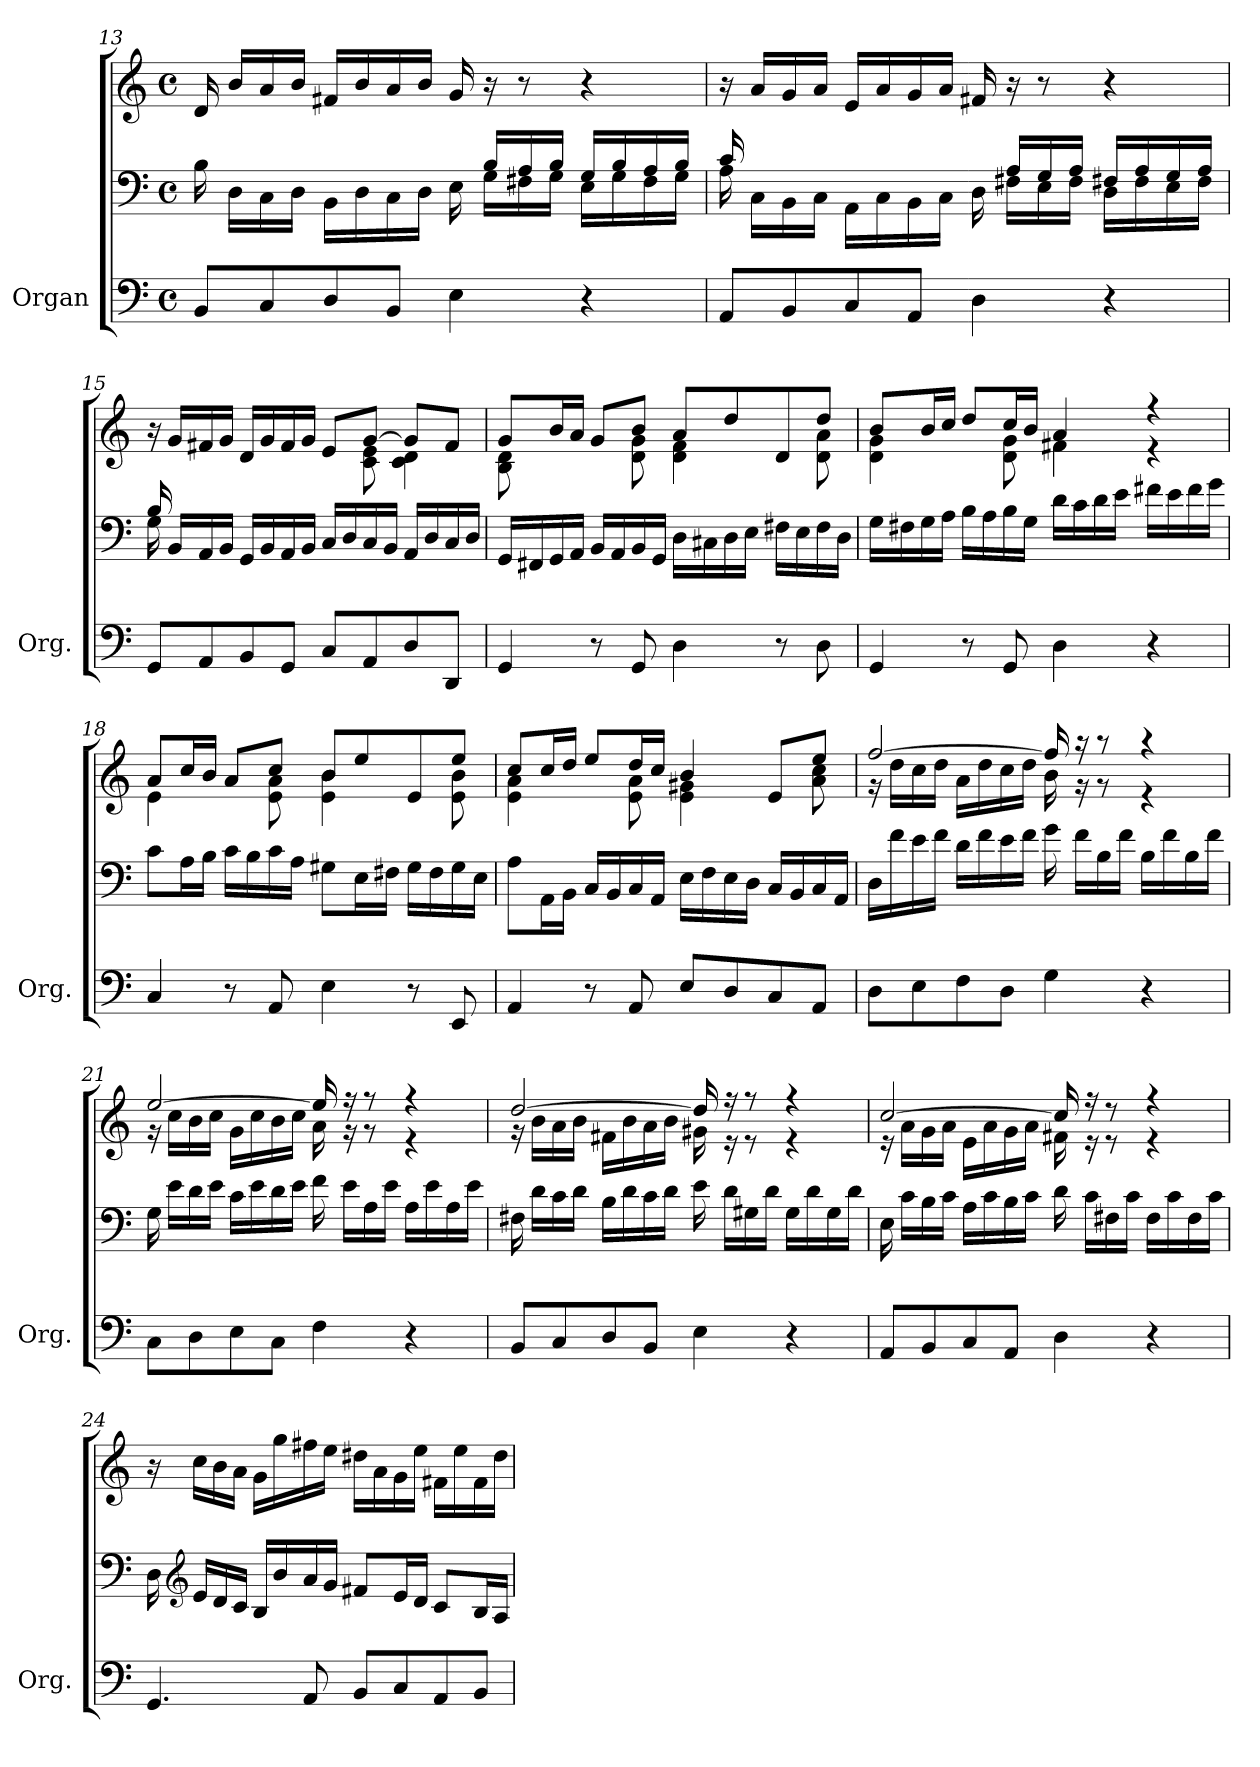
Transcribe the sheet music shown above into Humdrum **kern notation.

**kern	**kern	**kern
*part1	*part1	*part1
*staff3	*staff2	*staff1
*I"Organ	*	*
*I'Org.	*	*
!!LO:LB:g=z
*clefF4	*clefF4	*clefG2
*k[]	*k[]	*k[]
*M4/4	*M4/4	*M4/4
*met(c)	*met(c)	*met(c)
=13	=13	=13
*	*^	*
8BB/L	16B\	2ryy	16d/
.	16D\LL	.	16b/LL
8C/	16C\	.	16a/
.	16D\JJ	.	16b/JJ
8D/	16BB\LL	.	16f#X/LL
.	16D\	.	16b/
8BB/J	16C\	.	16a/
.	16D\JJ	.	16b/JJ
4E\	16E\	16ryy	16g/
.	16G\LL	16B/LL	16r
.	16F#X\	16A/	8r
.	16G\JJ	16B/JJ	.
4r	16E\LL	16G/LL	4r
.	16G\	16B/	.
.	16F#\	16A/	.
.	16G\JJ	16B/JJ	.
=14	=14	=14	=14
8AA/L	16A\	16c/	16r
.	16C\LL	16ryy	16a/LL
8BB/	16BB\	8ryy	16g/
.	16C\JJ	.	16a/JJ
8C/	16AA\LL	4ryy	16e/LL
.	16C\	.	16a/
8AA/J	16BB\	.	16g/
.	16C\JJ	.	16a/JJ
4D\	16D\	16ryy	16f#X/
.	16F#X\LL	16A/LL	16r
.	16E\	16G/	8r
.	16F#\JJ	16A/JJ	.
4r	16D\LL	16F#X/LL	4r
.	16F#\	16A/	.
.	16E\	16G/	.
.	16F#\JJ	16A/JJ	.
!!LO:LB:g=z
=15	=15	=15	=15
*	*	*	*^
8GG/L	16G\	16B/	16r	2ryy
.	16BB/LL	16ryy	16g/LL	.
8AA/	16AA/	8ryy	16f#X/	.
.	16BB/JJ	.	16g/JJ	.
8BB/	16GG/LL	4ryy	16d/LL	.
.	16BB/	.	16g/	.
8GG/J	16AA/	.	16f#/	.
.	16BB/JJ	.	16g/JJ	.
8C/L	16C/LL	2ryy	8e/L	8ryy
.	16D/	.	.	.
8AA/	16C/	.	[8g/J	8c\ 8e\
.	16BB/JJ	.	.	.
8D/	16AA/LL	.	8g/L]	4c\ 4d\
.	16D/	.	.	.
8DD/J	16C/	.	8f#/J	.
.	16D/JJ	.	.	.
*	*v	*v	*	*
=16	=16	=16	=16
4GG/	16GG/LL	8g/L	8B\ 8d\
.	16FF#X/	.	.
.	16GG/	16b/L	8ryy
.	16AA/JJ	16a/JJ	.
8r	16BB/LL	8g/L	8ryy
.	16AA/	.	.
8GG/	16BB/	8b/J	8d\ 8g\
.	16GG/JJ	.	.
4D\	16D\LL	8a/L	4d\ 4f\
.	16C#X\	.	.
.	16D\	8dd/	.
.	16E\JJ	.	.
8r	16F#X\LL	8d/	8ryy
.	16E\	.	.
8D\	16F#\	8dd/J	8d\ 8a\
.	16D\JJ	.	.
!!LO:PB:g=z	!!
=17	=17	=17	=17
4GG/	16G\LL	8b/L	4d\ 4g\
.	16F#X\	.	.
.	16G\	16b/L	.
.	16A\JJ	16cc/JJ	.
8r	16B\LL	8dd/L	8ryy
.	16A\	.	.
8GG/	16B\	16cc/L	8d\ 8g\
.	16G\JJ	16b/JJ	.
4D\	16d\LL	4a/	4f#X\
.	16c\	.	.
.	16d\	.	.
.	16e\JJ	.	.
4r	16f#X\LL	4r	4r
.	16e\	.	.
.	16f#\	.	.
.	16g\JJ	.	.
=18	=18	=18	=18
4C/	8c\L	8a/L	4e\
.	16A\L	16cc/L	.
.	16B\JJ	16b/JJ	.
8r	16c\LL	8a/L	8ryy
.	16B\	.	.
8AA/	16c\	8cc/J	8e\ 8a\
.	16A\JJ	.	.
4E\	8G#X\L	8b/L	4e\ 4b\
.	16E\L	8ee/	.
.	16F#X\JJ	.	.
8r	16G#\LL	8e/	8ryy
.	16F#\	.	.
8EE/	16G#\	8ee/J	8e\ 8b\
.	16E\JJ	.	.
!!LO:LB:g=z	!!
=19	=19	=19	=19
4AA/	8A\L	8cc/L	4e\ 4a\
.	16AA\L	16cc/L	.
.	16BB\JJ	16dd/JJ	.
8r	16C/LL	8ee/L	8ryy
.	16BB/	.	.
8AA/	16C/	16dd/L	8e\ 8a\
.	16AA/JJ	16cc/JJ	.
8E/L	16E\LL	4b/	4e\ 4g#X\
.	16F\	.	.
8D/	16E\	.	.
.	16D\JJ	.	.
8C/	16C/LL	8e/L	8ryy
.	16BB/	.	.
8AA/J	16C/	8ee/J	8a\ 8cc\
.	16AA/JJ	.	.
=20	=20	=20	=20
8D\L	16D\LL	[2ff/	16r
.	16f\	.	16dd\LL
8E\	16e\	.	16cc\
.	16f\JJ	.	16dd\JJ
8F\	16d\LL	.	16a\LL
.	16f\	.	16dd\
8D\J	16e\	.	16cc\
.	16f\JJ	.	16dd\JJ
4G\	16g\	16ff/]	16b\
.	16f\LL	16r	16r
.	16B\	8r	8r
.	16f\JJ	.	.
4r	16B\LL	4r	4r
.	16f\	.	.
.	16B\	.	.
.	16f\JJ	.	.
!!LO:LB:g=z	!!
=21	=21	=21	=21
8C\L	16G\	[2ee/	16r
.	16e\LL	.	16cc\LL
8D\	16d\	.	16b\
.	16e\JJ	.	16cc\JJ
8E\	16c\LL	.	16g\LL
.	16e\	.	16cc\
8C\J	16d\	.	16b\
.	16e\JJ	.	16cc\JJ
4F\	16f\	16ee/]	16a\
.	16e\LL	16r	16r
.	16A\	8r	8r
.	16e\JJ	.	.
4r	16A\LL	4r	4r
.	16e\	.	.
.	16A\	.	.
.	16e\JJ	.	.
=22	=22	=22	=22
8BB/L	16F#X\	[2dd/	16r
.	16d\LL	.	16b\LL
8C/	16c\	.	16a\
.	16d\JJ	.	16b\JJ
8D/	16B\LL	.	16f#X\LL
.	16d\	.	16b\
8BB/J	16c\	.	16a\
.	16d\JJ	.	16b\JJ
4E\	16e\	16dd/]	16g#X\
.	16d\LL	16r	16r
.	16G#X\	8r	8r
.	16d\JJ	.	.
4r	16G#\LL	4r	4r
.	16d\	.	.
.	16G#\	.	.
.	16d\JJ	.	.
!!LO:LB:g=z	!!
=23	=23	=23	=23
8AA/L	16E\	[2cc/	16r
.	16c\LL	.	16a\LL
8BB/	16B\	.	16g\
.	16c\JJ	.	16a\JJ
8C/	16A\LL	.	16e\LL
.	16c\	.	16a\
8AA/J	16B\	.	16g\
.	16c\JJ	.	16a\JJ
4D\	16d\	16cc/]	16f#X\
.	16c\LL	16r	16r
.	16F#X\	8r	8r
.	16c\JJ	.	.
4r	16F#\LL	4r	4r
.	16c\	.	.
.	16F#\	.	.
.	16c\JJ	.	.
*	*	*v	*v
=24	=24	=24
4.GG/	16D\	16r
*	*clefG2	*
.	16e/LL	16cc\LL
.	16d/	16b\
.	16c/JJ	16a\JJ
.	16B/LL	16g\LL
.	16b/	16gg\
8AA/	16a/	16ff#X\
.	16g/JJ	16ee\JJ
8BB/L	8f#X/L	16dd#X\LL
.	.	16a\
8C/	16e/L	16g\
.	16d/JJ	16ee\JJ
8AA/	8c/L	16f#X\LL
.	.	16ee\
8BB/J	16B/L	16f#\
.	16A/JJ	16dd#\JJ
=	=	=
*-	*-	*-
